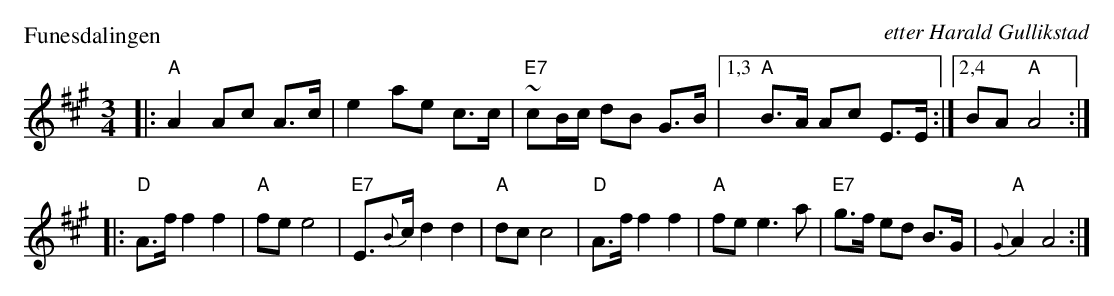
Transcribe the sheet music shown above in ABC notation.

X:1
P: Funesdalingen
O: etter Harald Gullikstad
M: 3/4
L: 1/8
K:A
|: "A"A2 Ac A>c | e2 ae c>c | "E7"~cB/c/ dB G>B \
|1,3 "A"B>A Ac E>E :|2,4 BA "A"A4 :|
|: "D"A>f f2 f2 | "A"fe e4 | "E7"E>{B}c d2 d2 | "A"dc c4 \
|  "D"A>f f2 f2 | "A"fe e3a | "E7"g>f ed B>G | "A"{G}A2 A4 :|
